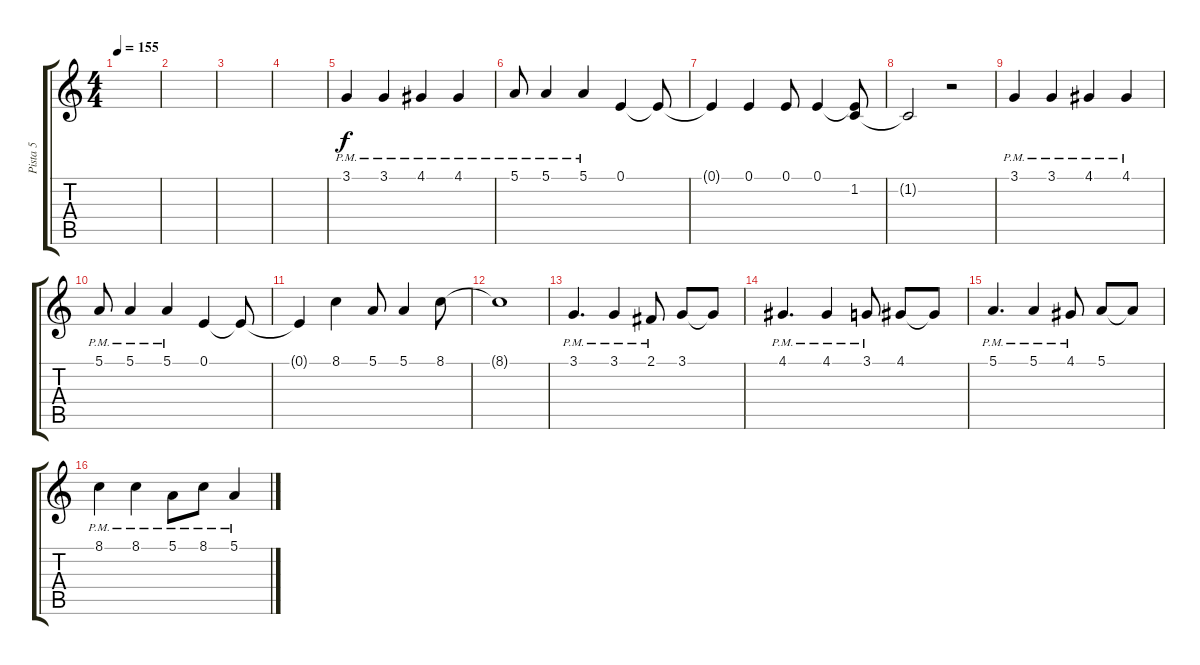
\track ("Pista 5" "Pista 5") {instrument trumpet}
\staff {score tabs}
\tuning (E4 B3 G3 D3 A2 E2) {hide}
\ts (4 4)
\tempo 155
\clef g2
\ks c
|
|
|
|
3.1{pm}.4 3.1{pm}.4 4.1{pm}.4 4.1{pm}.4 |
5.1{pm}.8 5.1{pm}.4 5.1{pm}.4 0.1.4 0.1{t}.8 |
0.1{t}.4 0.1.4 0.1.8 0.1.4 (0.1{t} 1.2).8 |
1.2{t}.2 r.2 |
3.1{pm}.4 3.1{pm}.4 4.1{pm}.4 4.1{pm}.4 |
5.1{pm}.8 5.1{pm}.4 5.1{pm}.4 0.1.4 0.1{t}.8 |
0.1{t}.4 8.1.4 5.1.8 5.1.4 8.1.8 |
8.1{t}.1 |
3.1{pm}.4{d} 3.1{pm}.4 2.1{pm}.8 3.1.8 3.1{t}.8 |
4.1{pm}.4{d} 4.1{pm}.4 3.1{pm}.8 4.1.8 4.1{t}.8 |
5.1{pm}.4{d} 5.1{pm}.4 4.1{pm}.8 5.1.8 5.1{t}.8 |
8.1{pm}.4 8.1{pm}.4 5.1{pm}.8 8.1{pm}.8 5.1{pm}.4
